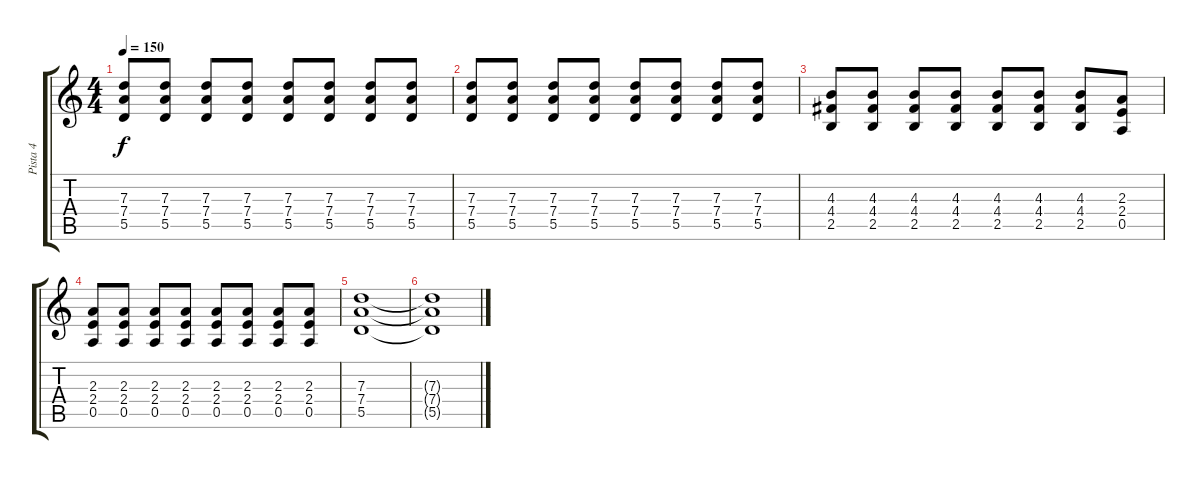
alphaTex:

\track ("Pista 4" "Pista 4") {instrument overdrivenguitar}
\staff {score tabs}
\tuning (E4 B3 G3 D3 A2 E2) {hide}
\ts (4 4)
\tempo 150
\clef g2
\ks c
(7.3 7.4 5.5).8{dy f} (7.3 7.4 5.5).8 (7.3 7.4 5.5).8 (7.3 7.4 5.5).8 (7.3 7.4 5.5).8 (7.3 7.4 5.5).8 (7.3 7.4 5.5).8 (7.3 7.4 5.5).8 |
(7.3 7.4 5.5).8 (7.3 7.4 5.5).8 (7.3 7.4 5.5).8 (7.3 7.4 5.5).8 (7.3 7.4 5.5).8 (7.3 7.4 5.5).8 (7.3 7.4 5.5).8 (7.3 7.4 5.5).8 |
(4.3 4.4 2.5).8 (4.3 4.4 2.5).8 (4.3 4.4 2.5).8 (4.3 4.4 2.5).8 (4.3 4.4 2.5).8 (4.3 4.4 2.5).8 (4.3 4.4 2.5).8 (2.3 2.4 0.5).8 |
(2.3 2.4 0.5).8 (2.3 2.4 0.5).8 (2.3 2.4 0.5).8 (2.3 2.4 0.5).8 (2.3 2.4 0.5).8 (2.3 2.4 0.5).8 (2.3 2.4 0.5).8 (2.3 2.4 0.5).8 |
(7.3 7.4 5.5).1{volume 0} |
(7.3{t} 7.4{t} 5.5{t}).1
